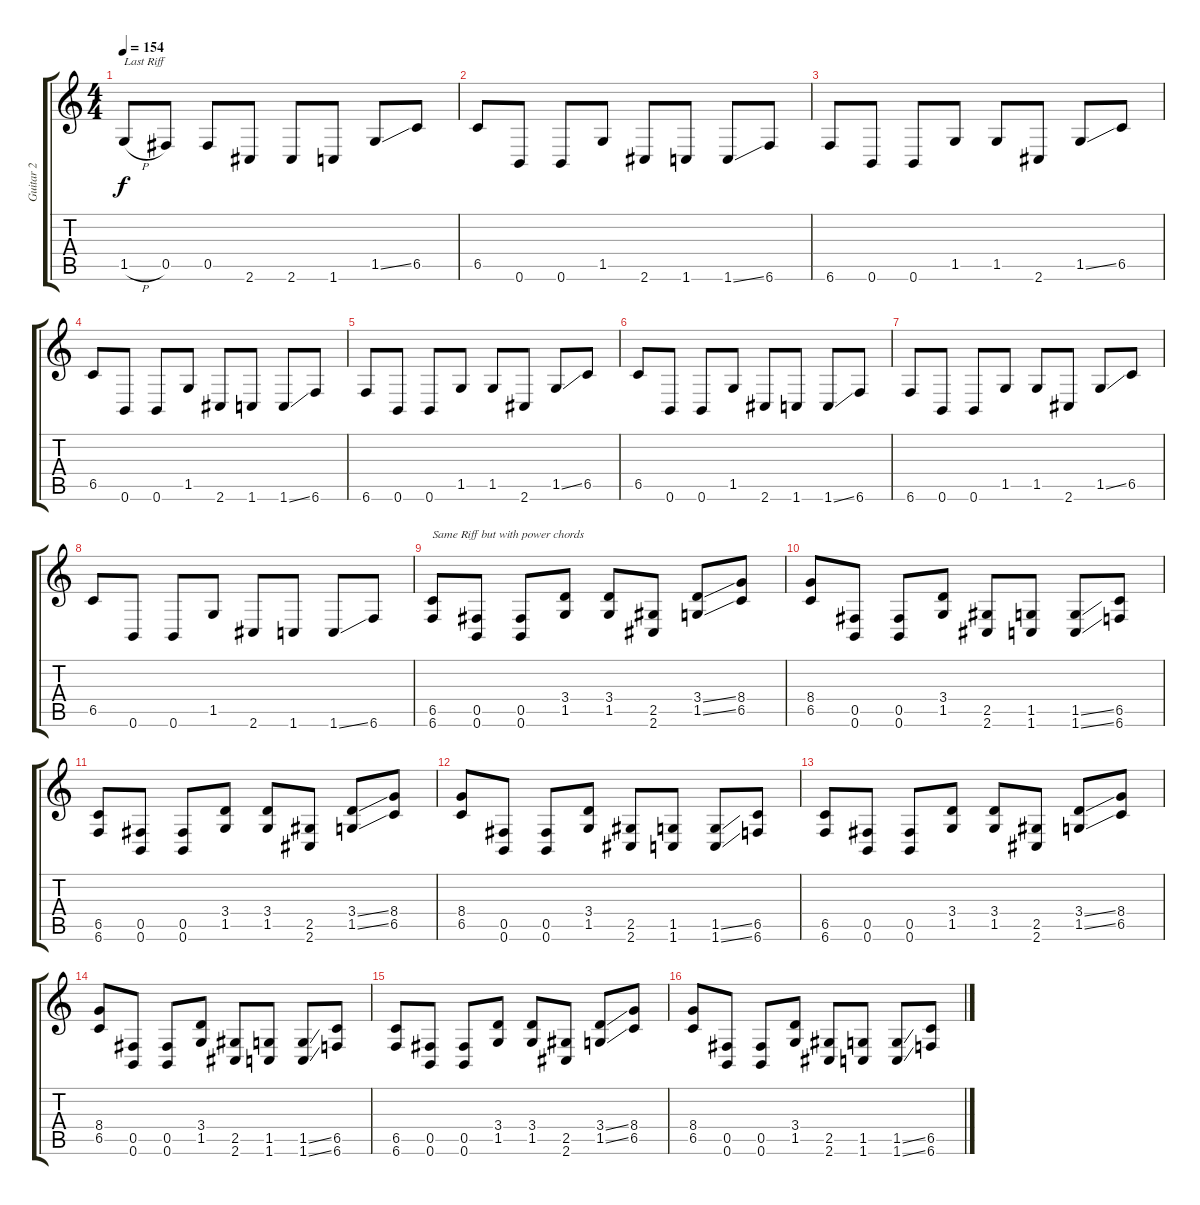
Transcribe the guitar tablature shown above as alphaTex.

\track ("Guitar 2" "Guitar 2") {instrument distortionguitar}
\staff {score tabs}
\tuning (Db4 Ab3 E3 B2 Gb2 B1) {hide}
\ts (4 4)
\tempo 154
\clef g2
\ks c
1.5{h}.8{txt "Last Riff" dy f} 0.5.8 0.5.8 2.6.8 2.6.8 1.6.8 1.5{ss}.8 6.5.8 |
6.5.8 0.6.8 0.6.8 1.5.8 2.6.8 1.6.8 1.6{ss}.8 6.6.8 |
6.6.8 0.6.8 0.6.8 1.5.8 1.5.8 2.6.8 1.5{ss}.8 6.5.8 |
6.5.8 0.6.8 0.6.8 1.5.8 2.6.8 1.6.8 1.6{ss}.8 6.6.8 |
6.6.8 0.6.8 0.6.8 1.5.8 1.5.8 2.6.8 1.5{ss}.8 6.5.8 |
6.5.8 0.6.8 0.6.8 1.5.8 2.6.8 1.6.8 1.6{ss}.8 6.6.8 |
6.6.8 0.6.8 0.6.8 1.5.8 1.5.8 2.6.8 1.5{ss}.8 6.5.8 |
6.5.8 0.6.8 0.6.8 1.5.8 2.6.8 1.6.8 1.6{ss}.8 6.6.8 |
(6.5 6.6).8{txt "Same Riff but with power chords"} (0.5 0.6).8 (0.5 0.6).8 (3.4 1.5).8 (3.4 1.5).8 (2.5 2.6).8 (3.4{ss} 1.5{ss}).8 (8.4 6.5).8 |
(8.4 6.5).8 (0.5 0.6).8 (0.5 0.6).8 (3.4 1.5).8 (2.5 2.6).8 (1.5 1.6).8 (1.5{ss} 1.6{ss}).8 (6.5 6.6).8 |
(6.5 6.6).8 (0.5 0.6).8 (0.5 0.6).8 (3.4 1.5).8 (3.4 1.5).8 (2.5 2.6).8 (3.4{ss} 1.5{ss}).8 (8.4 6.5).8 |
(8.4 6.5).8 (0.5 0.6).8 (0.5 0.6).8 (3.4 1.5).8 (2.5 2.6).8 (1.5 1.6).8 (1.5{ss} 1.6{ss}).8 (6.5 6.6).8 |
(6.5 6.6).8 (0.5 0.6).8 (0.5 0.6).8 (3.4 1.5).8 (3.4 1.5).8 (2.5 2.6).8 (3.4{ss} 1.5{ss}).8 (8.4 6.5).8 |
(8.4 6.5).8 (0.5 0.6).8 (0.5 0.6).8 (3.4 1.5).8 (2.5 2.6).8 (1.5 1.6).8 (1.5{ss} 1.6{ss}).8 (6.5 6.6).8 |
(6.5 6.6).8 (0.5 0.6).8 (0.5 0.6).8 (3.4 1.5).8 (3.4 1.5).8 (2.5 2.6).8 (3.4{ss} 1.5{ss}).8 (8.4 6.5).8 |
(8.4 6.5).8 (0.5 0.6).8 (0.5 0.6).8 (3.4 1.5).8 (2.5 2.6).8 (1.5 1.6).8 (1.5{ss} 1.6{ss}).8 (6.5 6.6).8
